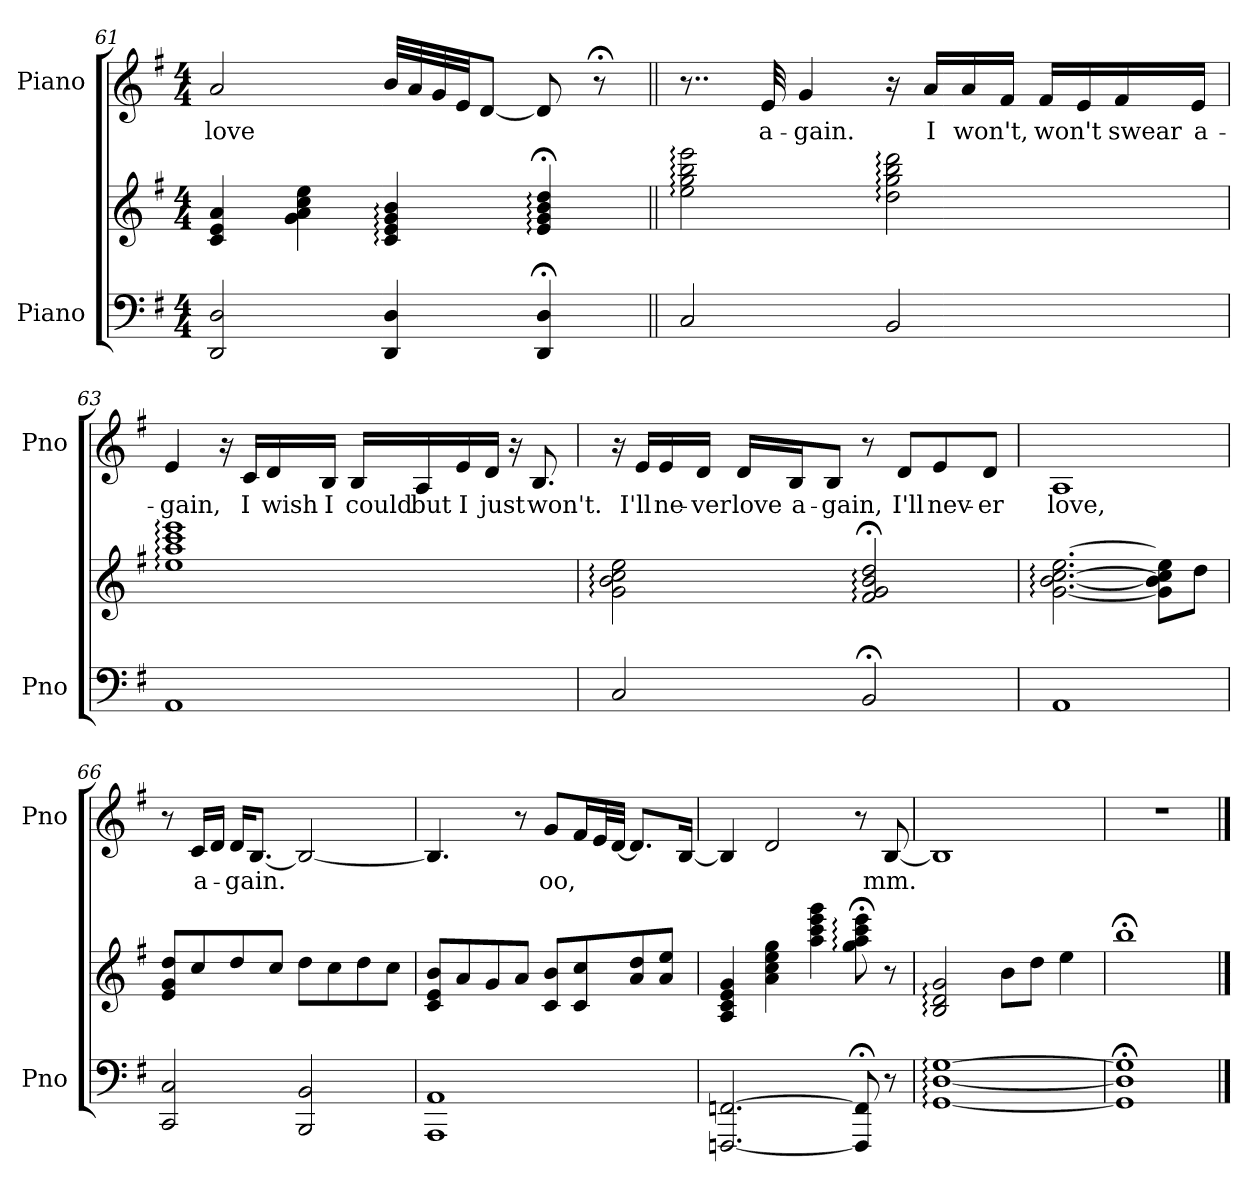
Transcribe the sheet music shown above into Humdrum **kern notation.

**kern	**kern	**kern	**text
*part2	*part2	*part1	*part1
*staff3	*staff2	*staff1	*staff1
*I"Piano	*	*I"Piano	*
*I'Pno	*	*I'Pno	*
!!LO:LB:g=z
*clefF4	*clefG2	*clefG2	*
*k[f#]	*k[f#]	*k[f#]	*
*M4/4	*M4/4	*M4/4	*
=61	=61	=61	=61
!	!	!	!LO:LY:b
2DD/ 2D/	4c/ 4e/ 4a/	2a/	love
.	4g\ 4a\ 4cc\ 4ee\	.	.
4DD/ 4D/	4c/: 4e/: 4g/: 4b/:	32b/LLL	.
.	.	32a/	.
.	.	32g/	.
.	.	32e/JJ	.
.	.	[8d/J	.
4DD/;< 4D/;<	4e/;<: 4g/;<: 4b/;<: 4dd/;<:	8d/]	.
.	.	8r;<	.
=62||	=62||	=62||	=62||
2C/	2ee\: 2gg\: 2bb\: 2eee\:	8..r	.
!	!	!	!LO:LY:b
.	.	32e/	a-
!	!	!	!LO:LY:b
.	.	4g/	-gain.
2BB/	2dd\: 2gg\: 2bb\: 2ddd\:	16r	.
!	!	!	!LO:LY:b
.	.	16a/LL	I
!	!	!	!LO:LY:b
.	.	16a/	won't,
.	.	16f#/JJ	.
!	!	!	!LO:LY:b
.	.	16f#/LL	won't
.	.	16e/	.
!	!	!	!LO:LY:b
.	.	16f#/	swear
!	!	!	!LO:LY:b
.	.	16e/JJ	a-
!!LO:LB:g=z
=63	=63	=63	=63
!	!	!	!LO:LY:b
1AA	1ee: 1aa: 1ccc: 1eee:	4e/	-gain,
.	.	16r	.
!	!	!	!LO:LY:b
.	.	16c/LL	I
!	!	!	!LO:LY:b
.	.	16d/	wish
!	!	!	!LO:LY:b
.	.	16B/JJ	I
!	!	!	!LO:LY:b
.	.	16B/LL	could
!	!	!	!LO:LY:b
.	.	16A/	but
!	!	!	!LO:LY:b
.	.	16e/	I
!	!	!	!LO:LY:b
.	.	16d/JJ	just
.	.	16r	.
!	!	!	!LO:LY:b
.	.	8.B/	won't.
=64	=64	=64	=64
2C/	2g\: 2b\: 2cc\: 2ee\:	16r	.
!	!	!	!LO:LY:b
.	.	16e/LL	I'll
!	!	!	!LO:LY:b
.	.	16e/	ne-
!	!	!	!LO:LY:b
.	.	16d/JJ	-ver
!	!	!	!LO:LY:b
.	.	16d/LL	love
!	!	!	!LO:LY:b
.	.	16B/J	a-
!	!	!	!LO:LY:b
.	.	8B/J	-gain,
2BB;</	2f#/;<: 2g/;<: 2b/;<: 2dd/;<:	8r	.
!	!	!	!LO:LY:b
.	.	8d/L	I'll
!	!	!	!LO:LY:b
.	.	8e/	nev-
!	!	!	!LO:LY:b
.	.	8d/J	-er
!!LO:PB:g=z
=65	=65	=65	=65
!	!	!	!LO:LY:b
1AA	[2.g\: [2.b\: [2.cc\: [2.ee\:	1A	love,
.	8g\] 8b\] 8cc\] 8ee\]L	.	.
.	8dd\J	.	.
=66	=66	=66	=66
2CC/ 2C/	8e/ 8g/ 8dd/L	8r	.
!	!	!	!LO:LY:b
.	8cc/	16c/LL	a-
.	.	16d/JJ	.
!	!	!	!LO:LY:b
.	8dd/	16d/KL	-gain.
.	.	[8.B/J	.
.	8cc/J	.	.
2BBB/ 2BB/	8dd\L	2B/_	.
.	8cc\	.	.
.	8dd\	.	.
.	8cc\J	.	.
=67	=67	=67	=67
1AAA 1AA	8c/ 8e/ 8b/L	4.B/]	.
.	8a/	.	.
.	8g/	.	.
.	8a/J	8r	.
!	!	!	!LO:LY:b
.	8c/ 8b/L	8g/L	oo,
.	8c/ 8cc/	16f#/L	.
.	.	32e/L	.
.	.	[32d/JJJ	.
.	8a/ 8dd/	8.d/L]	.
.	8a/ 8ee/J	.	.
.	.	[16B/Jk	.
=68	=68	=68	=68
[2.FFFn/ [2.FFn/	4A/ 4c/ 4e/ 4g/	4B/]	.
.	4a\ 4cc\ 4ee\ 4gg\	2d/	.
.	4aa\ 4ccc\ 4eee\ 4ggg\	.	.
8FFF/];< 8FF/];<	8gg\;<: 8aa\;<: 8ccc\;<: 8eee\;<:	8r	.
!	!	!	!LO:LY:b
8r	8r	[8B/	mm.
!!LO:LB:g=z
=69	=69	=69	=69
[1GG: [1D: [1G:	2B/: 2d/: 2g/:	1B]	.
.	8b\L	.	.
.	8dd\J	.	.
.	4ee\	.	.
=70	=70	=70	=70
1GG];< 1D];< 1G];<	1bb;<	1r	.
==	==	==	==
*-	*-	*-	*-
